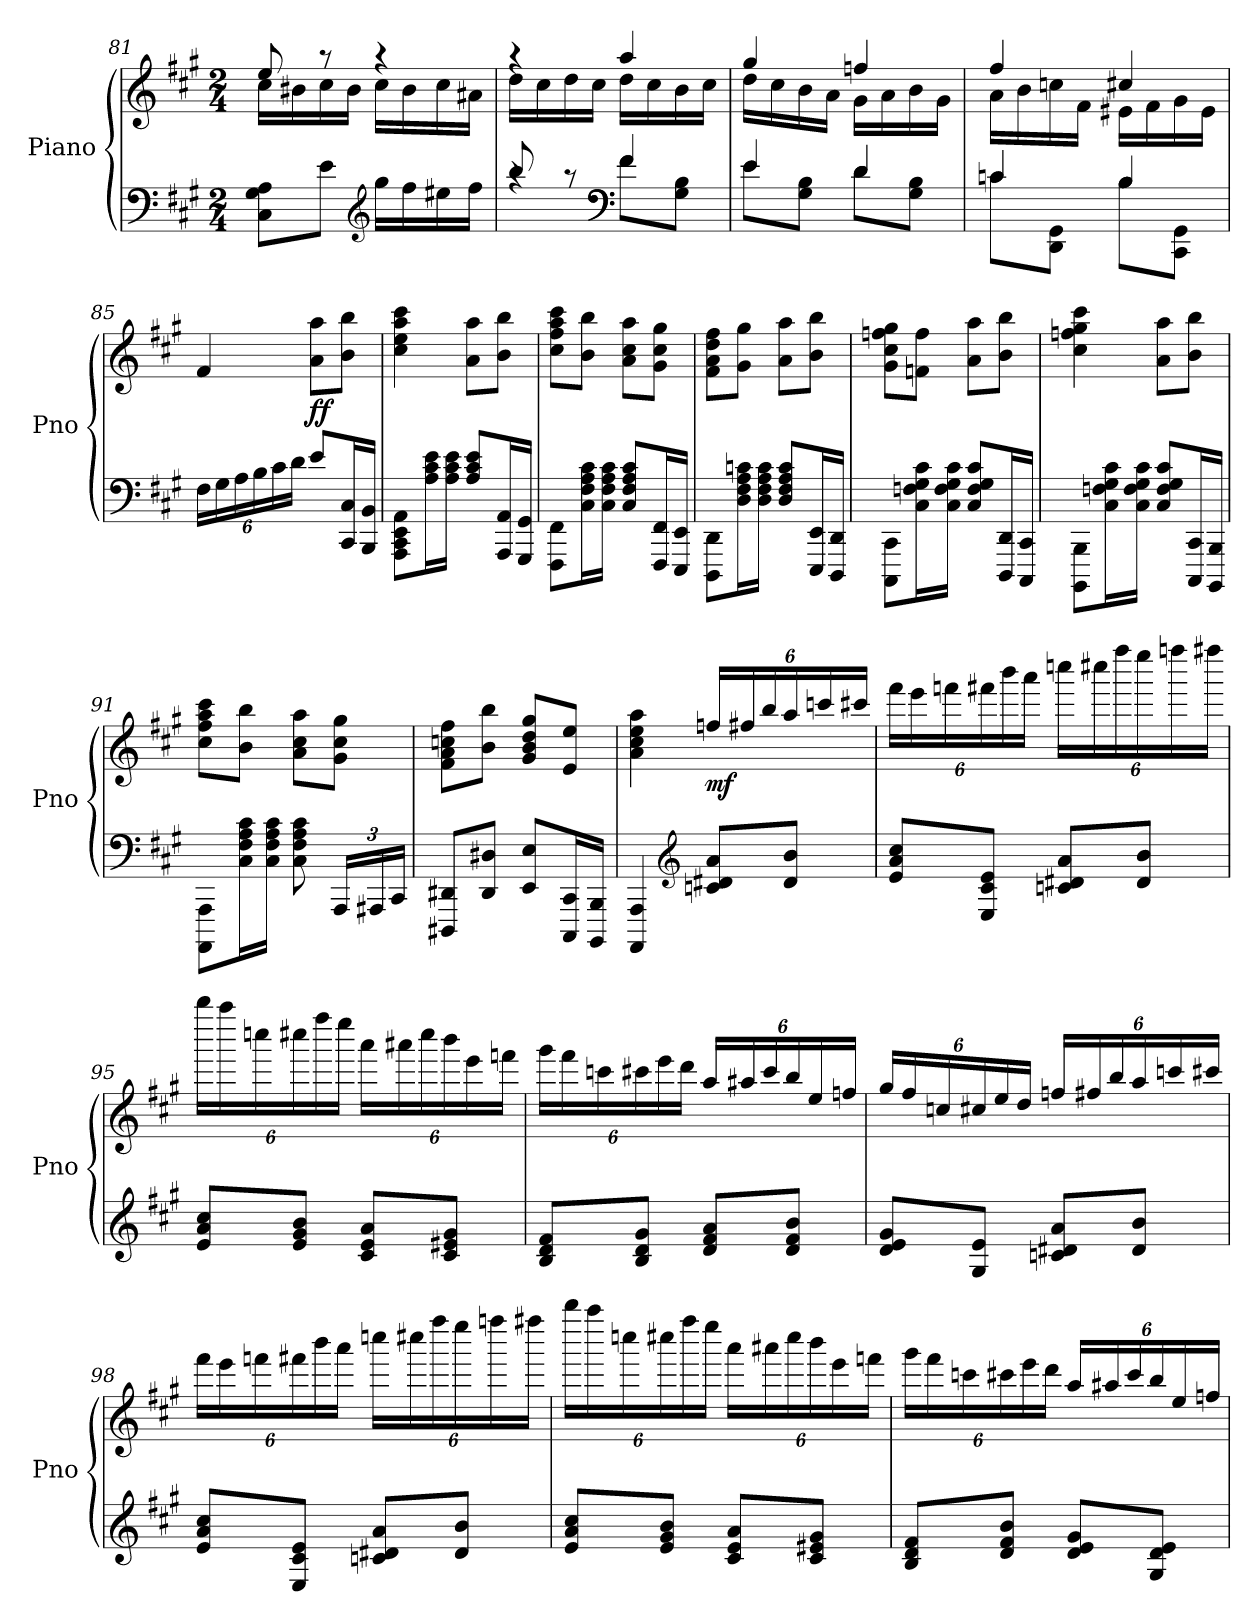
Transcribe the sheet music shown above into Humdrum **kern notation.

**kern	**kern	**dynam
*part1	*part1	*part1
*staff2	*staff1	*staff1/2
*I"Piano	*	*
*I'Pno	*	*
!!LO:LB:g=z
*clefF4	*clefG2	*
*k[f#c#g#]	*k[f#c#g#]	*
*A:	*A:	*
*M2/4	*M2/4	*
=81	=81	=81
*	*^	*
8C#\ 8G#\ 8A\L	8ee/	16cc#\LL	.
.	.	16b#X\	.
8e\J	8raa	16cc#\	.
.	.	16b#\JJ	.
*clefG2	*	*	*
16gg#\LL	4raa	16cc#\LL	.
16ff#\	.	16b#\	.
16ee#X\	.	16cc#\	.
16ff#\JJ	.	16a#X\JJ	.
=82	=82	=82	=82
*^	*	*	*
8bb/	4raa	4raa	16dd\LL	.
.	.	.	16cc#\	.
8raa	.	.	16dd\	.
.	.	.	16cc#\JJ	.
*clefF4	*	*	*	*
4f#/	8f#\L	4aa/	16dd\LL	.
.	.	.	16cc#\	.
.	8G#\ 8B\J	.	16b\	.
.	.	.	16cc#\JJ	.
=83	=83	=83	=83	=83
4e/	8e\L	4gg#/	16dd\LL	.
.	.	.	16cc#\	.
.	8G#\ 8B\J	.	16b\	.
.	.	.	16a\JJ	.
4d/	8d\L	4ffn/	16g#\LL	.
.	.	.	16a\	.
.	8G#\ 8B\J	.	16b\	.
.	.	.	16g#\JJ	.
=84	=84	=84	=84	=84
4cn/	8c\L	4ff#/	16a\LL	.
.	.	.	16b\	.
.	8DD\ 8GG#\J	.	16ccn\	.
.	.	.	16f#\JJ	.
4B/	8B\L	4cc#X/	16e#X\LL	.
.	.	.	16f#\	.
.	8CC#\ 8GG#\J	.	16g#\	.
.	.	.	16e#\JJ	.
*v	*v	*	*	*
*	*v	*v	*
!!LO:PB:g=z
=85	=85	=85
*Xbrackettup	*	*
24F#\LL	4f#/	.
24G#\	.	.
24A\	.	.
24B\	.	.
24c#\	.	.
24d\JJ	.	.
!	!	!LO:DY:a=2
8e/L	8a\ 8aa\L	ff
16CC#/ 16C#/L	8b\ 8bb\J	.
16BBB/ 16BB/JJ	.	.
=86	=86	=86
8AAA\ 8CC#\ 8EE\ 8AA\L	4cc#\ 4ee\ 4aa\ 4ccc#\	.
16A\ 16c#\ 16e\L	.	.
16A\ 16c#\ 16e\JJ	.	.
8A/ 8c#/ 8e/L	8a\ 8aa\L	.
16AAA/ 16AA/L	8b\ 8bb\J	.
16GGG#/ 16GG#/JJ	.	.
=87	=87	=87
8FFF#\ 8FF#\L	8cc#\ 8ff#\ 8aa\ 8ccc#\L	.
16C#\ 16F#\ 16A\ 16c#\L	8b\ 8bb\J	.
16C#\ 16F#\ 16A\ 16c#\JJ	.	.
8C#/ 8F#/ 8A/ 8c#/L	8a\ 8cc#\ 8aa\L	.
16FFF#/ 16FF#/L	8g#\ 8cc#\ 8gg#\J	.
16EEE/ 16EE/JJ	.	.
=88	=88	=88
8DDD\ 8DD\L	8f#\ 8a\ 8dd\ 8ff#\L	.
16D\ 16F#\ 16A\ 16cn\L	8g#\ 8gg#\J	.
16D\ 16F#\ 16A\ 16c\JJ	.	.
8D/ 8F#/ 8A/ 8c/L	8a\ 8aa\L	.
16EEE/ 16EE/L	8b\ 8bb\J	.
16DDD/ 16DD/JJ	.	.
!!LO:LB:g=z
=89	=89	=89
8CCC#\ 8CC#\L	8g#\ 8cc#\ 8ffn\ 8gg#\L	.
16C#\ 16Fn\ 16G#\ 16c#\L	8fn\ 8ff\J	.
16C#\ 16F\ 16G#\ 16c#\JJ	.	.
8C#/ 8F/ 8G#/ 8c#/L	8a\ 8aa\L	.
16DDD/ 16DD/L	8b\ 8bb\J	.
16CCC#/ 16CC#/JJ	.	.
=90	=90	=90
8BBBB\ 8BBB\L	4cc#\ 4ffn\ 4gg#\ 4ccc#\	.
16C#\ 16Fn\ 16G#\ 16c#\L	.	.
16C#\ 16F\ 16G#\ 16c#\JJ	.	.
8C#/ 8F/ 8G#/ 8c#/L	8a\ 8aa\L	.
16CCC#/ 16CC#/L	8b\ 8bb\J	.
16BBBB/ 16BBB/JJ	.	.
=91	=91	=91
8AAAA\ 8AAA\L	8cc#\ 8ff#\ 8aa\ 8ccc#\L	.
16C#\ 16F#\ 16A\ 16c#\L	8b\ 8bb\J	.
16C#\ 16F#\ 16A\ 16c#\JJ	.	.
8C#\ 8F#\ 8A\ 8c#\	8a\ 8cc#\ 8aa\L	.
24AAA/LL	8g#\ 8cc#\ 8gg#\J	.
24AAA#X/	.	.
24CC#/JJ	.	.
=92	=92	=92
8DDD#X/ 8DD#X/L	8f#\ 8a\ 8ccn\ 8ff#\L	.
8DD#/ 8D#X/J	8b\ 8bb\J	.
8EE/ 8E/L	8g#/ 8b/ 8dd/ 8gg#/L	.
16CCC#/ 16CC#/L	8e/ 8ee/J	.
16BBBB/ 16BBB/JJ	.	.
!!LO:LB:g=z
=93	=93	=93
4AAAA/ 4AAA/	4a\ 4cc#\ 4ee\ 4aa\	.
*clefG2	*	*
*	*Xbrackettup	*
!	!	!LO:DY:b
8cn/ 8d#X/ 8a/L	24ffn/LL	mf
.	24ff#X/	.
.	24bb/	.
8d#/ 8b/J	24aa/	.
.	24cccn/	.
.	24ccc#X/JJ	.
=94	=94	=94
8e/ 8a/ 8cc#/L	24fff#\LL	.
.	24eee\	.
.	24fffn\	.
8E/ 8c#/ 8e/J	24fff#X\	.
.	24bbb\	.
.	24aaa\JJ	.
8cn/ 8d#X/ 8a/L	24ccccn\LL	.
.	24cccc#X\	.
.	24ffff#\	.
8d#/ 8b/J	24eeee\	.
.	24ffffn\	.
.	24ffff#X\JJ	.
=95	=95	=95
8e/ 8a/ 8cc#/L	24bbbb\LL	.
.	24aaaa\	.
.	24ccccn\	.
8e/ 8g#/ 8b/J	24cccc#X\	.
.	24ffff#\	.
.	24eeee\JJ	.
8c#/ 8e/ 8a/L	24aaa\LL	.
.	24aaa#X\	.
.	24cccc#\	.
8c#/ 8e#X/ 8g#/J	24bbb\	.
.	24eee\	.
.	24fffn\JJ	.
!!LO:LB:g=z
=96	=96	=96
8B/ 8d/ 8f#/L	24ggg#\LL	.
.	24fff#\	.
.	24cccn\	.
8B/ 8d/ 8g#/J	24ccc#X\	.
.	24eee\	.
.	24ddd\JJ	.
8d/ 8f#/ 8a/L	24aa/LL	.
.	24aa#X/	.
.	24ccc#/	.
8d/ 8f#/ 8b/J	24bb/	.
.	24ee/	.
.	24ffn/JJ	.
=97	=97	=97
8d/ 8e/ 8g#/L	24gg#/LL	.
.	24ff#/	.
.	24ccn/	.
8G#/ 8e/J	24cc#X/	.
.	24ee/	.
.	24dd/JJ	.
8cn/ 8d#X/ 8a/L	24ffn/LL	.
.	24ff#X/	.
.	24bb/	.
8d#/ 8b/J	24aa/	.
.	24cccn/	.
.	24ccc#X/JJ	.
=98	=98	=98
8e/ 8a/ 8cc#/L	24fff#\LL	.
.	24eee\	.
.	24fffn\	.
8E/ 8c#/ 8e/J	24fff#X\	.
.	24bbb\	.
.	24aaa\JJ	.
8cn/ 8d#X/ 8a/L	24ccccn\LL	.
.	24cccc#X\	.
.	24ffff#\	.
8d#/ 8b/J	24eeee\	.
.	24ffffn\	.
.	24ffff#X\JJ	.
!!LO:LB:g=z
=99	=99	=99
8e/ 8a/ 8cc#/L	24bbbb\LL	.
.	24aaaa\	.
.	24ccccn\	.
8e/ 8g#/ 8b/J	24cccc#X\	.
.	24ffff#\	.
.	24eeee\JJ	.
8c#/ 8e/ 8a/L	24aaa\LL	.
.	24aaa#X\	.
.	24cccc#\	.
8c#/ 8e#X/ 8g#/J	24bbb\	.
.	24eee\	.
.	24fffn\JJ	.
=100	=100	=100
8B/ 8d/ 8f#/L	24ggg#\LL	.
.	24fff#\	.
.	24cccn\	.
8d/ 8f#/ 8b/J	24ccc#X\	.
.	24eee\	.
.	24ddd\JJ	.
8d/ 8e/ 8g#/L	24aa/LL	.
.	24aa#X/	.
.	24ccc#/	.
8G#/ 8d/ 8e/J	24bb/	.
.	24ee/	.
.	24ffn/JJ	.
=	=	=
*-	*-	*-
